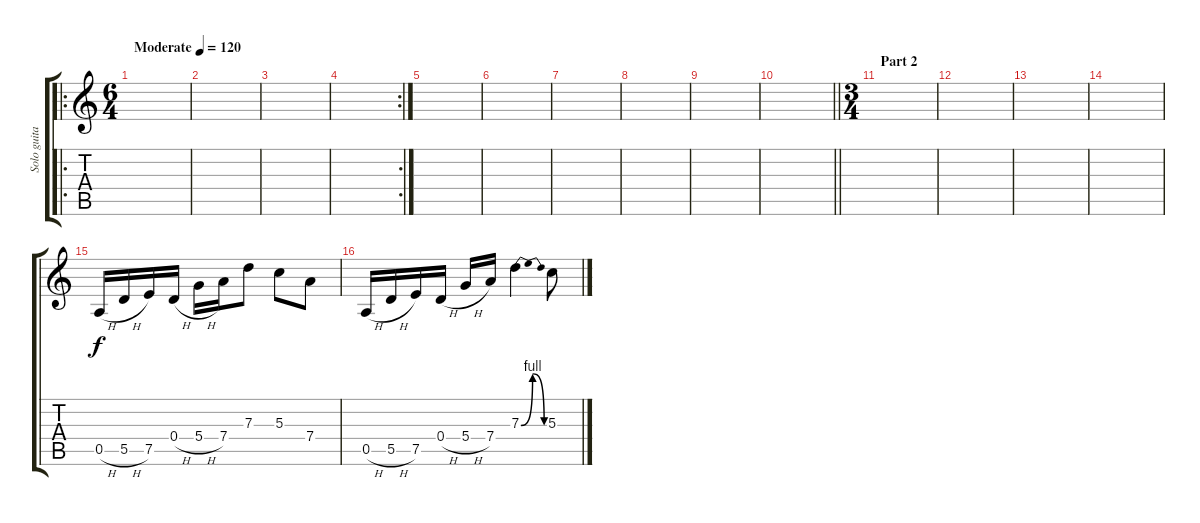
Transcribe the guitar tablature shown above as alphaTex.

\track ("Solo guitar" "Solo guita") {instrument distortionguitar}
\staff {score tabs}
\tuning (E4 B3 G3 D3 A2 E2) {hide}
\ro
\ts (6 4)
\tempo (120 "Moderate")
\clef g2
\ks c
|
|
|
\rc 2
|
|
|
|
|
|
\barLineRight lightlight
|
\ts (3 4)
\section ("" "Part 2")
|
|
|
|
0.5{h}.16 5.5{h}.16 7.5.16 0.4{h}.16 5.4{h}.16 7.4.16 7.3.8 5.3.8 7.4.8 |
0.5{h}.16 5.5{h}.16 7.5.16 0.4{h}.16 5.4{h}.16 7.4.16 7.3{be (bendrelease 0 0 15 4 38 4 60 0)}.4 5.3.8
